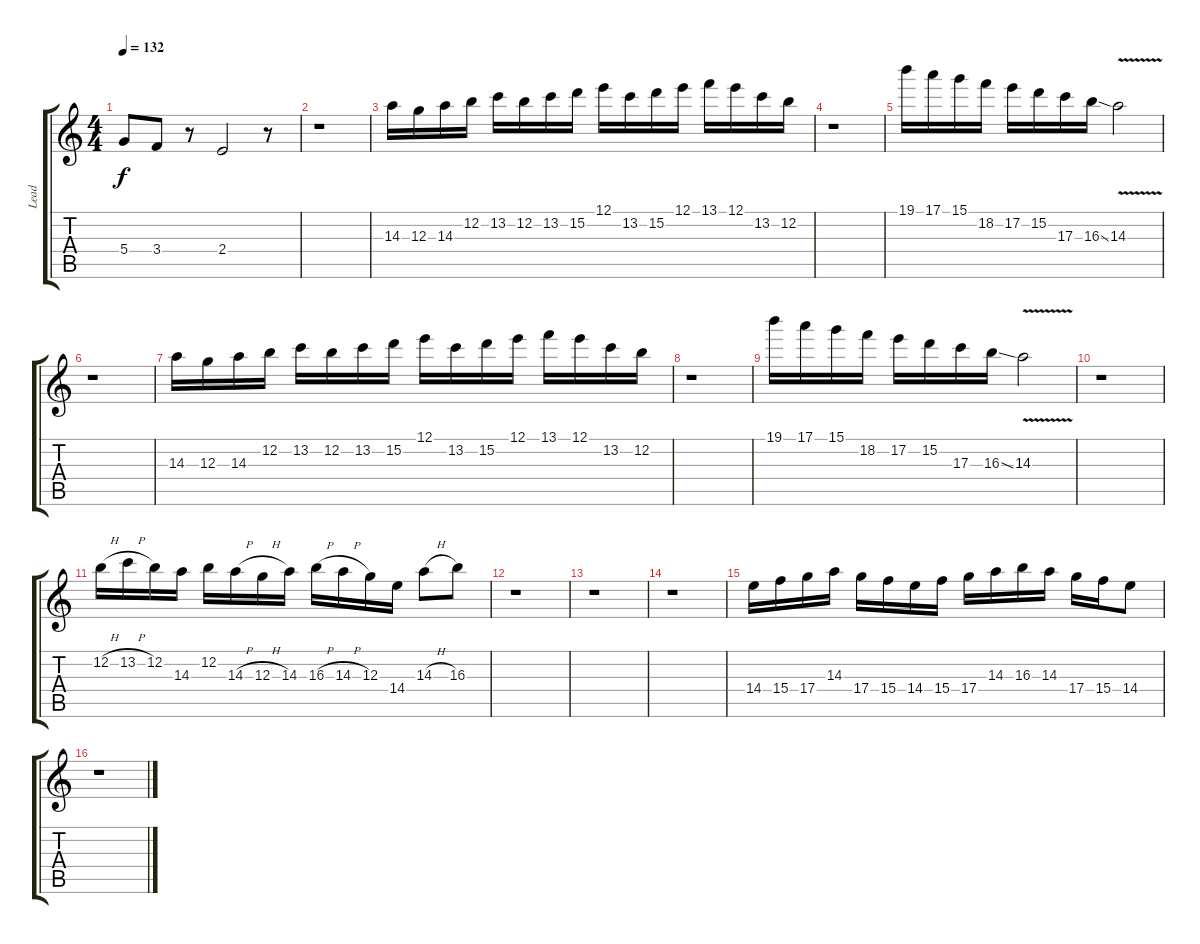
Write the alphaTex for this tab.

\track ("Lead" "Lead") {instrument overdrivenguitar}
\staff {score tabs}
\tuning (E4 B3 G3 D3 A2 E2) {hide}
\ts (4 4)
\tempo 132
\clef g2
\ks c
5.4.8{dy f} 3.4.8 r.8 2.4.2 r.8 |
r.1 |
14.3.16 12.3.16 14.3.16 12.2.16 13.2.16 12.2.16 13.2.16 15.2.16 12.1.16 13.2.16 15.2.16 12.1.16 13.1.16 12.1.16 13.2.16 12.2.16 |
r.1 |
19.1.16 17.1.16 15.1.16 18.2.16 17.2.16 15.2.16 17.3.16 16.3{ss}.16 14.3{v}.2 |
r.1 |
14.3.16 12.3.16 14.3.16 12.2.16 13.2.16 12.2.16 13.2.16 15.2.16 12.1.16 13.2.16 15.2.16 12.1.16 13.1.16 12.1.16 13.2.16 12.2.16 |
r.1 |
19.1.16 17.1.16 15.1.16 18.2.16 17.2.16 15.2.16 17.3.16 16.3{ss}.16 14.3{v}.2 |
r.1 |
12.2{h}.16 13.2{h}.16 12.2.16 14.3.16 12.2.16 14.3{h}.16 12.3{h}.16 14.3.16 16.3{h}.16 14.3{h}.16 12.3.16 14.4.16 14.3{h}.8 16.3.8 |
r.1 |
r.1 |
r.1 |
14.4.16 15.4.16 17.4.16 14.3.16 17.4.16 15.4.16 14.4.16 15.4.16 17.4.16 14.3.16 16.3.16 14.3.16 17.4.16 15.4.16 14.4.8 |
r.1
